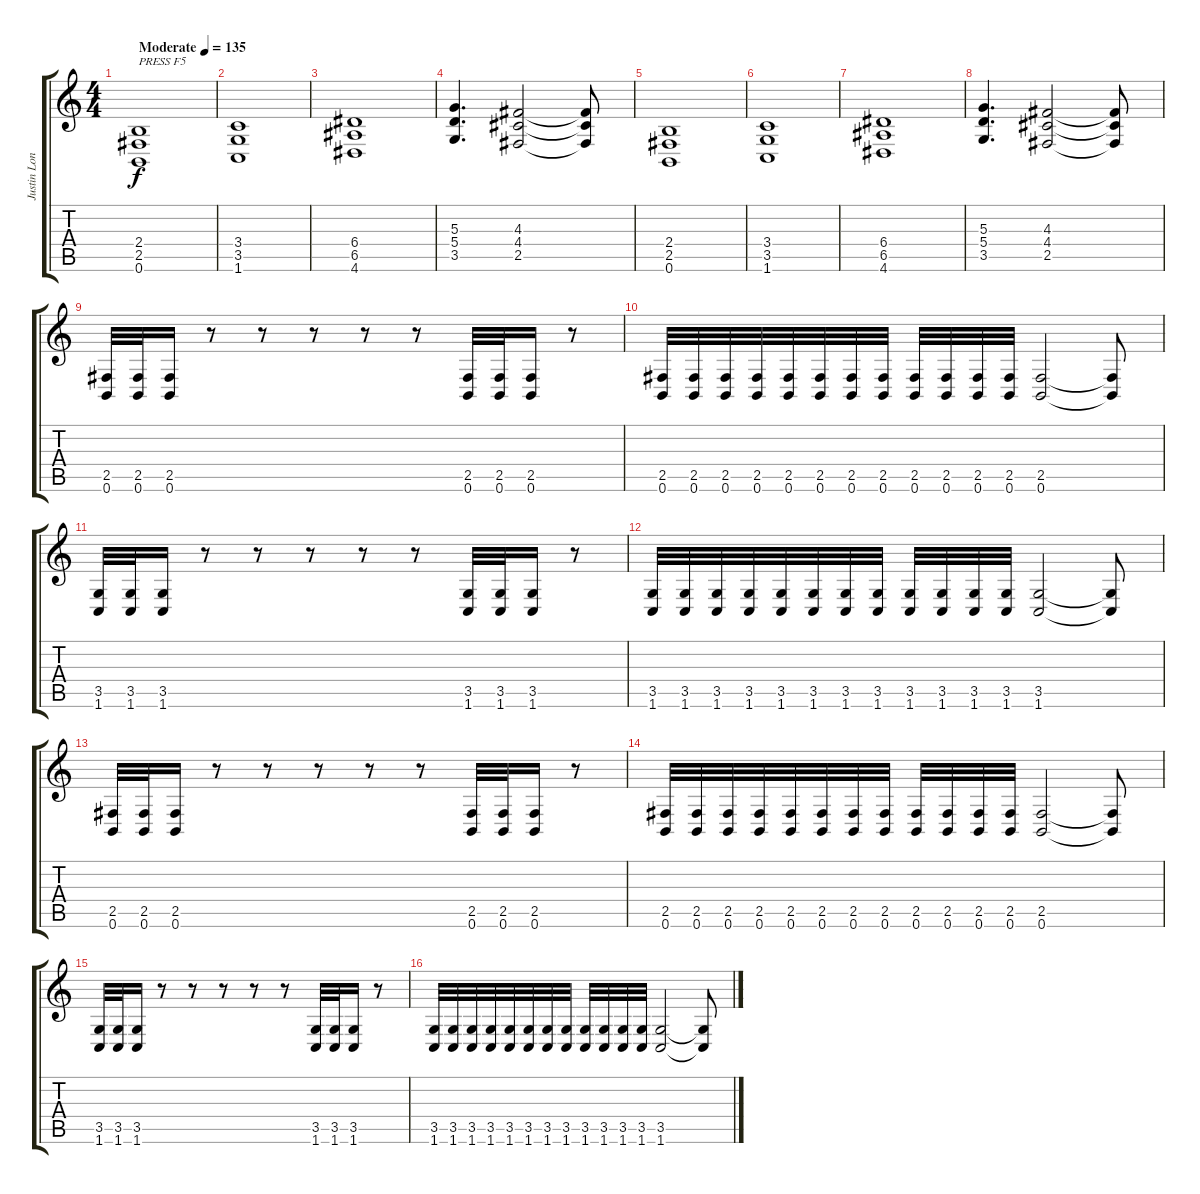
\track ("Justin Longshore" "Justin Lon") {instrument distortionguitar}
\staff {score tabs}
\tuning (B3 Gb3 D3 A2 E2 B1) {hide}
\ts (4 4)
\tempo (135 "Moderate")
\clef g2
\ks c
(2.4 2.5 0.6).1{txt "PRESS F5" dy f instrument distortionguitar} |
(3.4 3.5 1.6).1 |
(6.4 6.5 4.6).1 |
(5.3 5.4 3.5).4{d} (4.3 4.4 2.5).2 (4.3{t} 4.4{t} 2.5{t}).8 |
(2.4 2.5 0.6).1 |
(3.4 3.5 1.6).1 |
(6.4 6.5 4.6).1 |
(5.3 5.4 3.5).4{d} (4.3 4.4 2.5).2 (4.3{t} 4.4{t} 2.5{t}).8 |
(2.5 0.6).32 (2.5 0.6).32 (2.5 0.6).16 r.8 r.8 r.8 r.8 r.8 (2.5 0.6).32 (2.5 0.6).32 (2.5 0.6).16 r.8 |
(2.5 0.6).32 (2.5 0.6).32 (2.5 0.6).32 (2.5 0.6).32 (2.5 0.6).32 (2.5 0.6).32 (2.5 0.6).32 (2.5 0.6).32 (2.5 0.6).32 (2.5 0.6).32 (2.5 0.6).32 (2.5 0.6).32 (2.5 0.6).2 (2.5{t} 0.6{t}).8 |
(3.5 1.6).32 (3.5 1.6).32 (3.5 1.6).16 r.8 r.8 r.8 r.8 r.8 (3.5 1.6).32 (3.5 1.6).32 (3.5 1.6).16 r.8 |
(3.5 1.6).32 (3.5 1.6).32 (3.5 1.6).32 (3.5 1.6).32 (3.5 1.6).32 (3.5 1.6).32 (3.5 1.6).32 (3.5 1.6).32 (3.5 1.6).32 (3.5 1.6).32 (3.5 1.6).32 (3.5 1.6).32 (3.5 1.6).2 (3.5{t} 1.6{t}).8 |
(2.5 0.6).32 (2.5 0.6).32 (2.5 0.6).16 r.8 r.8 r.8 r.8 r.8 (2.5 0.6).32 (2.5 0.6).32 (2.5 0.6).16 r.8 |
(2.5 0.6).32 (2.5 0.6).32 (2.5 0.6).32 (2.5 0.6).32 (2.5 0.6).32 (2.5 0.6).32 (2.5 0.6).32 (2.5 0.6).32 (2.5 0.6).32 (2.5 0.6).32 (2.5 0.6).32 (2.5 0.6).32 (2.5 0.6).2 (2.5{t} 0.6{t}).8 |
(3.5 1.6).32 (3.5 1.6).32 (3.5 1.6).16 r.8 r.8 r.8 r.8 r.8 (3.5 1.6).32 (3.5 1.6).32 (3.5 1.6).16 r.8 |
(3.5 1.6).32 (3.5 1.6).32 (3.5 1.6).32 (3.5 1.6).32 (3.5 1.6).32 (3.5 1.6).32 (3.5 1.6).32 (3.5 1.6).32 (3.5 1.6).32 (3.5 1.6).32 (3.5 1.6).32 (3.5 1.6).32 (3.5 1.6).2 (3.5{t} 1.6{t}).8
